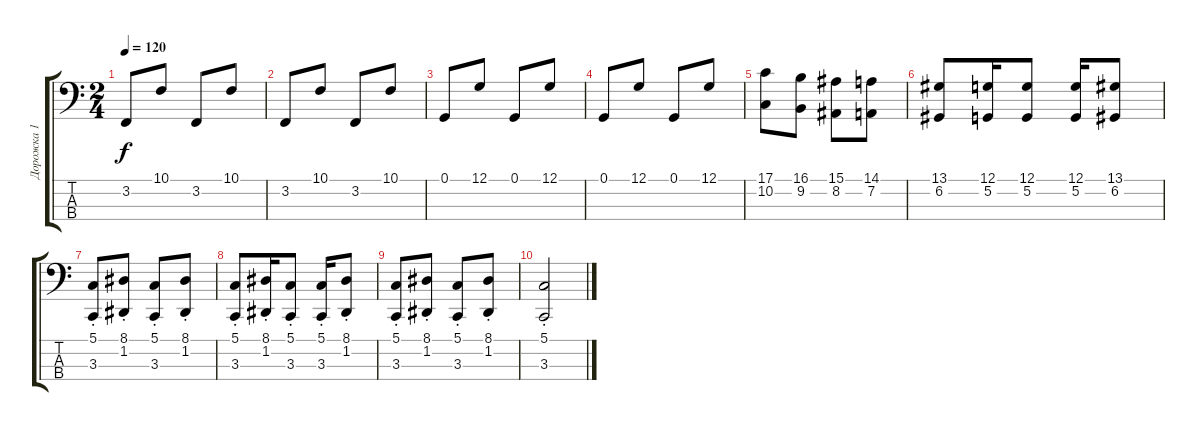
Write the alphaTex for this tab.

\track ("Дорожка 1" "Дорожка 1") {instrument acousticgrandpiano}
\staff {score tabs}
\tuning (G2 D2 A1 E1) {hide}
\ts (2 4)
\tempo 120
\clef f4
\ks c
3.2.8{dy f} 10.1.8 3.2.8 10.1.8 |
3.2.8 10.1.8 3.2.8 10.1.8 |
0.1.8 12.1.8 0.1.8 12.1.8 |
0.1.8 12.1.8 0.1.8 12.1.8 |
(17.1 10.2).8 (16.1 9.2).8 (15.1 8.2).8 (14.1 7.2).8 |
(13.1 6.2).8 (12.1 5.2).16 (12.1 5.2).8 (12.1 5.2).16 (13.1 6.2).8 |
(5.1{st} 3.3{st}).8 (8.1{st} 1.2{st}).8 (5.1{st} 3.3{st}).8 (8.1{st} 1.2{st}).8 |
(5.1{st} 3.3{st}).8 (8.1{st} 1.2{st}).16 (5.1{st} 3.3{st}).8 (5.1{st} 3.3{st}).16 (8.1{st} 1.2{st}).8 |
(5.1{st} 3.3{st}).8 (8.1{st} 1.2{st}).8 (5.1{st} 3.3{st}).8 (8.1{st} 1.2{st}).8 |
(5.1 3.3{st}).2
